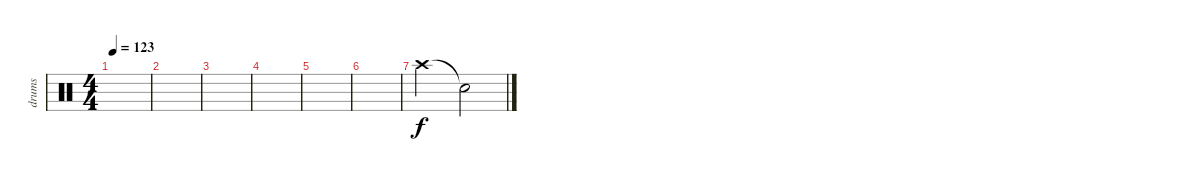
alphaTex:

\track ("drums" "drums") {instrument percussion}
\staff {score}
\articulation defaults
\ts (4 4)
\tempo 123
\clef neutral
\ks c
|
|
|
|
|
|
"Crash high (hit)".2 "Snare (hit)"{t}.2
